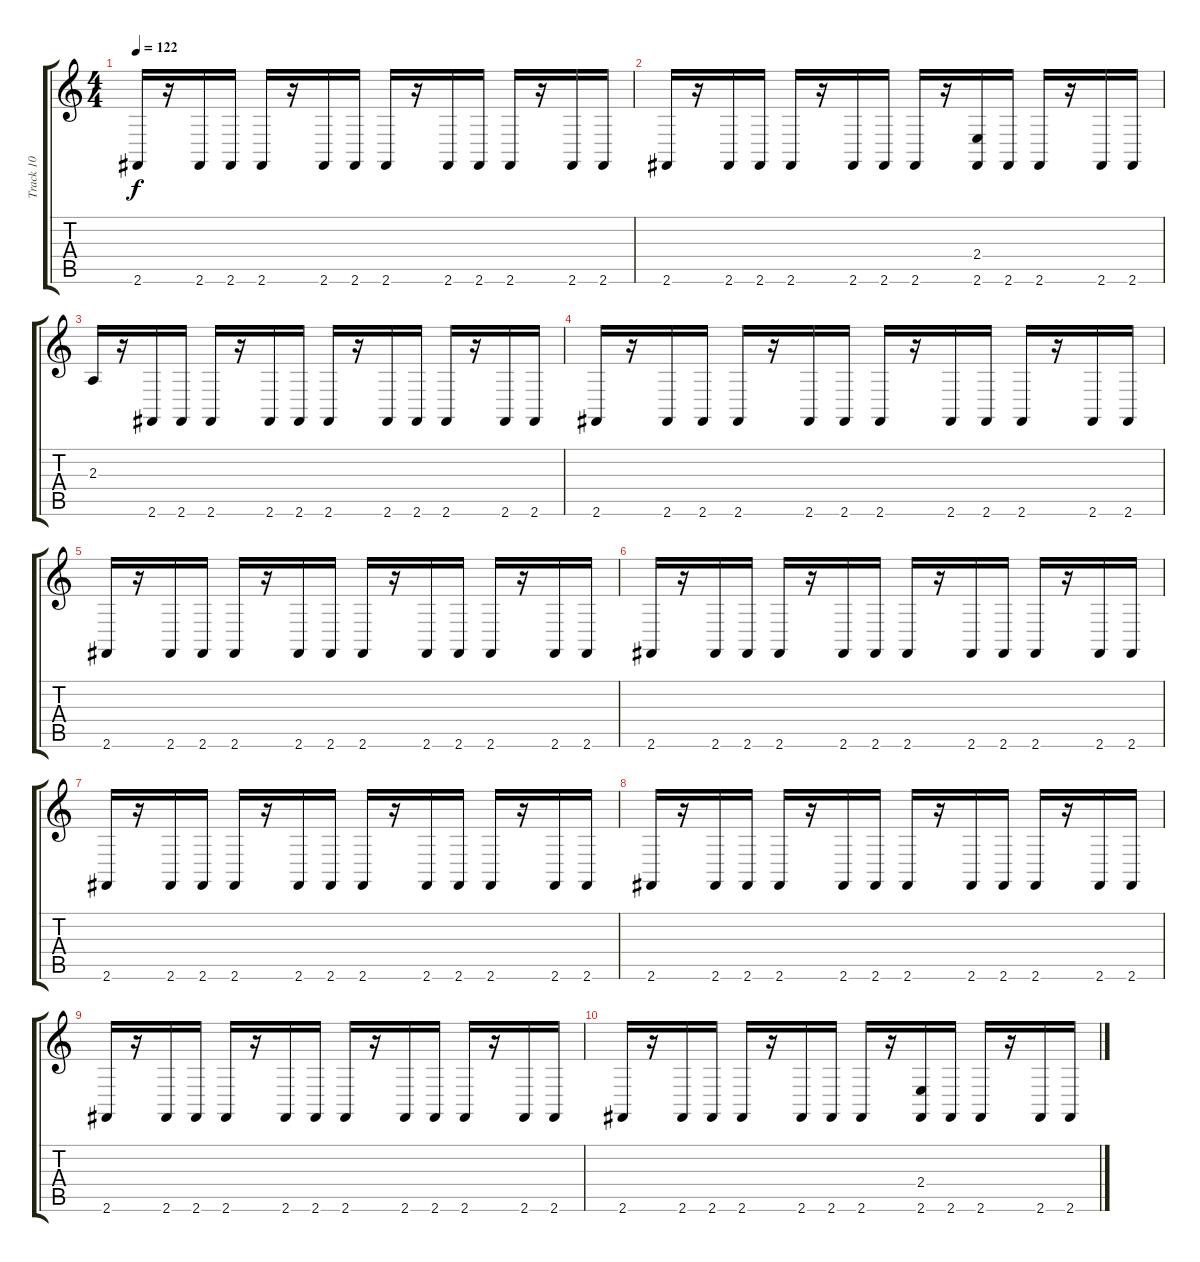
\track ("Track 10" "Track 10") {instrument synthdrum}
\staff {score tabs}
\tuning (E4 B3 G3 D3 A2 E2) {hide}
\ts (4 4)
\tempo 122
\clef g2
\ks c
2.6.16{dy f} r.16 2.6.16 2.6.16 2.6.16 r.16 2.6.16 2.6.16 2.6.16 r.16 2.6.16 2.6.16 2.6.16 r.16 2.6.16 2.6.16 |
2.6.16 r.16 2.6.16 2.6.16 2.6.16 r.16 2.6.16 2.6.16 2.6.16 r.16 (2.4 2.6).16 2.6.16 2.6.16 r.16 2.6.16 2.6.16 |
2.3.16 r.16 2.6.16 2.6.16 2.6.16 r.16 2.6.16 2.6.16 2.6.16 r.16 2.6.16 2.6.16 2.6.16 r.16 2.6.16 2.6.16 |
2.6.16 r.16 2.6.16 2.6.16 2.6.16 r.16 2.6.16 2.6.16 2.6.16 r.16 2.6.16 2.6.16 2.6.16 r.16 2.6.16 2.6.16 |
2.6.16 r.16 2.6.16 2.6.16 2.6.16 r.16 2.6.16 2.6.16 2.6.16 r.16 2.6.16 2.6.16 2.6.16 r.16 2.6.16 2.6.16 |
2.6.16 r.16 2.6.16 2.6.16 2.6.16 r.16 2.6.16 2.6.16 2.6.16 r.16 2.6.16 2.6.16 2.6.16 r.16 2.6.16 2.6.16 |
2.6.16 r.16 2.6.16 2.6.16 2.6.16 r.16 2.6.16 2.6.16 2.6.16 r.16 2.6.16 2.6.16 2.6.16 r.16 2.6.16 2.6.16 |
2.6.16 r.16 2.6.16 2.6.16 2.6.16 r.16 2.6.16 2.6.16 2.6.16 r.16 2.6.16 2.6.16 2.6.16 r.16 2.6.16 2.6.16 |
2.6.16 r.16 2.6.16 2.6.16 2.6.16 r.16 2.6.16 2.6.16 2.6.16 r.16 2.6.16 2.6.16 2.6.16 r.16 2.6.16 2.6.16 |
2.6.16 r.16 2.6.16 2.6.16 2.6.16 r.16 2.6.16 2.6.16 2.6.16 r.16 (2.4 2.6).16 2.6.16 2.6.16 r.16 2.6.16 2.6.16
